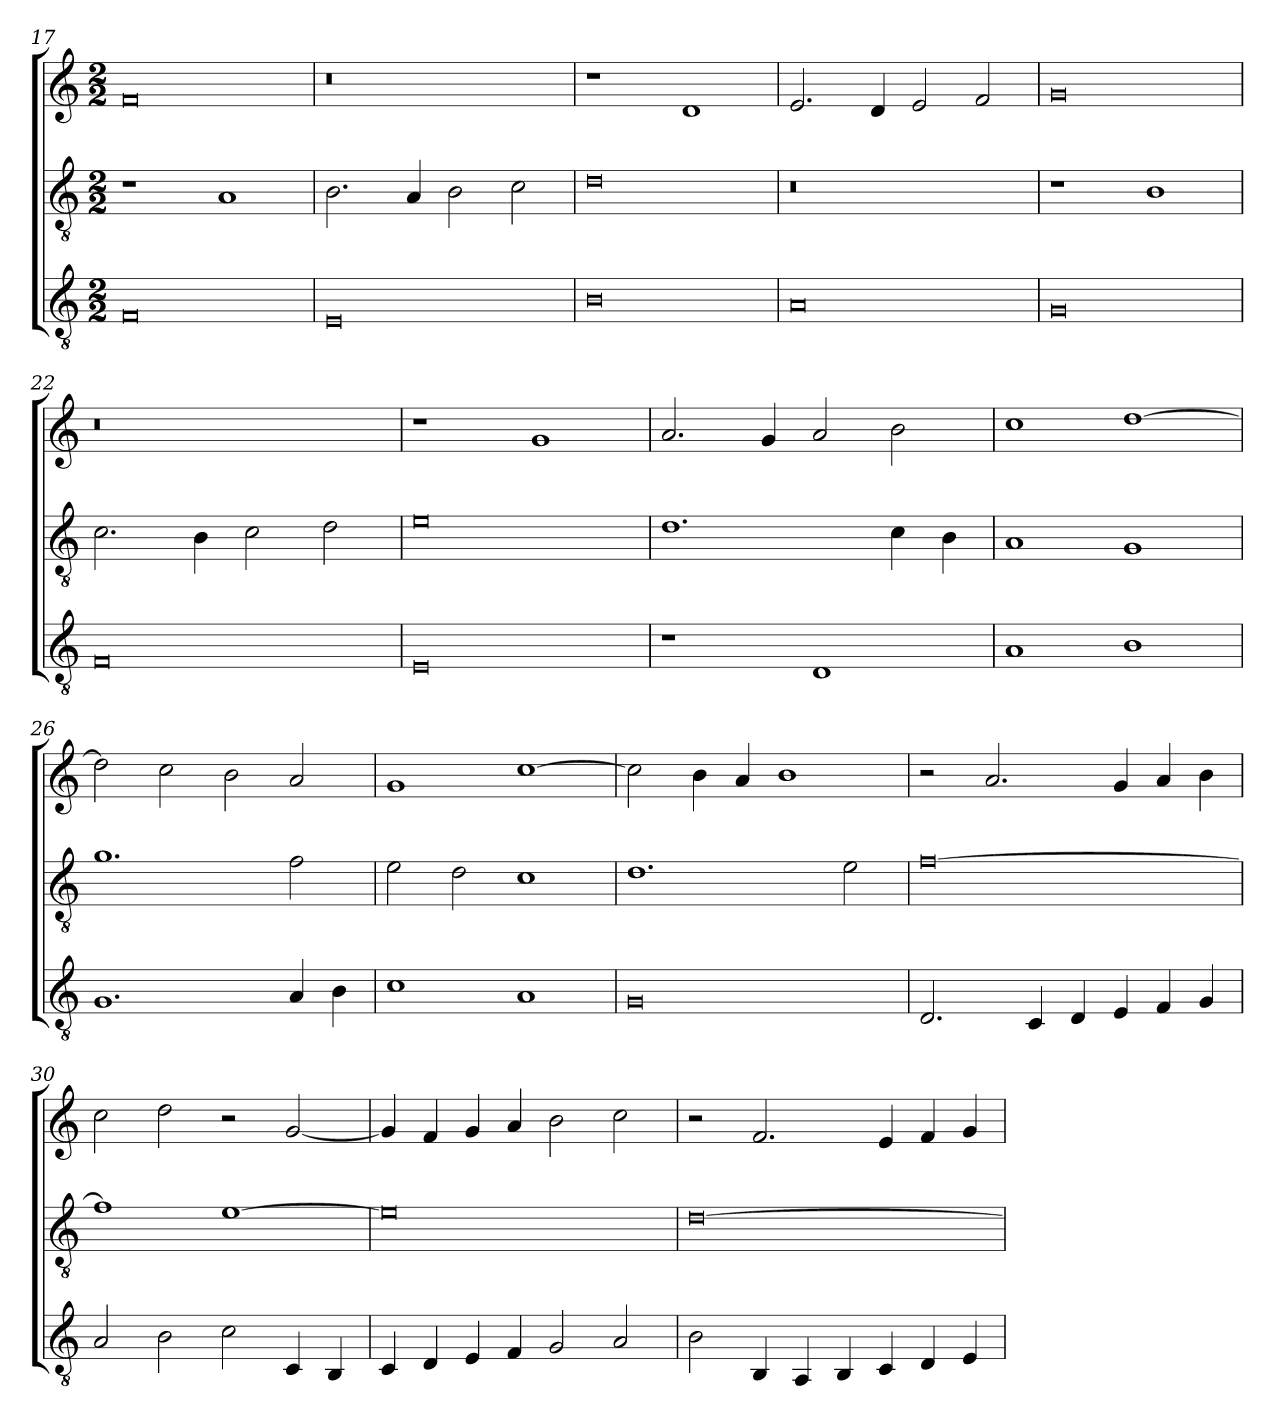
**kern	**kern	**kern
*part3	*part2	*part1
*staff3	*staff2	*staff1
*clefGv2	*clefGv2	*clefG2
*k[]	*k[]	*k[]
*M2/2	*M2/2	*M2/2
=17	=17	=17
0F	1r	0f
.	1A	.
=18	=18	=18
0E	2.B\	0r
.	4A/	.
.	2B\	.
.	2c\	.
=19	=19	=19
0B	0d	1r
.	.	1d
=20	=20	=20
0A	0r	2.e/
.	.	4d/
.	.	2e/
.	.	2f/
=21	=21	=21
0G	1r	0g
.	1B	.
=22	=22	=22
0F	2.c\	0r
.	4B\	.
.	2c\	.
.	2d\	.
=23	=23	=23
0E	0e	1r
.	.	1g
=24	=24	=24
1r	1.d	2.a/
.	.	4g/
1D	.	2a/
.	4c\	2b\
.	4B\	.
=25	=25	=25
1A	1A	1cc
1B	1G	[1dd
=26	=26	=26
1.G	1.g	2dd\]
.	.	2cc\
.	.	2b\
4A/	2f\	2a/
4B\	.	.
=27	=27	=27
1c	2e\	1g
.	2d\	.
1A	1c	[1cc
=28	=28	=28
0G	1.d	2cc\]
.	.	4b\
.	.	4a/
.	.	1b
.	2e\	.
=29	=29	=29
2.D/	[0f	2r
.	.	2.a/
4C/	.	.
4D/	.	.
4E/	.	4g/
4F/	.	4a/
4G/	.	4b\
=30	=30	=30
2A/	1f]	2cc\
2B\	.	2dd\
2c\	[1e	2r
4C/	.	[2g/
4BB/	.	.
=31	=31	=31
4C/	0e]	4g/]
4D/	.	4f/
4E/	.	4g/
4F/	.	4a/
2G/	.	2b\
2A/	.	2cc\
=32	=32	=32
2B\	[0d	2r
4BB/	.	2.f/
4AA/	.	.
4BB/	.	.
4C/	.	4e/
4D/	.	4f/
4E/	.	4g/
=	=	=
*-	*-	*-
